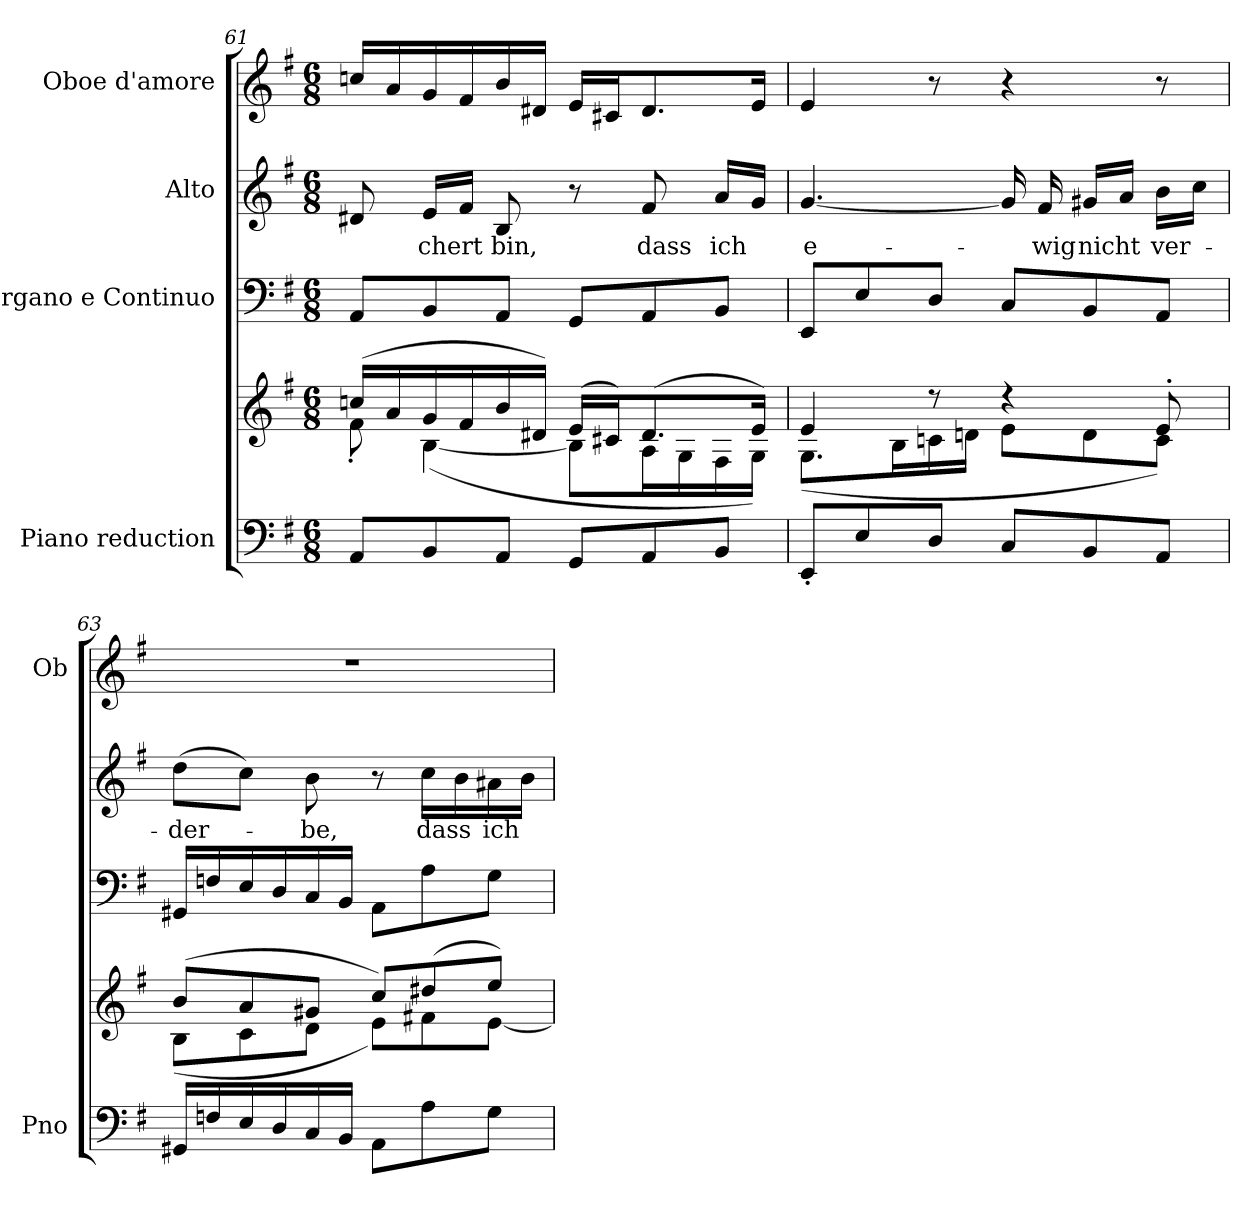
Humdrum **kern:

**kern	**kern	**kern	**kern	**text	**kern
*part4	*part4	*part3	*part2	*part2	*part1
*staff5	*staff4	*staff3	*staff2	*staff2	*staff1
*I"Piano reduction	*	*I"Organo e Continuo	*I"Alto	*	*I"Oboe d'amore
*I'Pno	*	*	*	*	*I'Ob
*clefF4	*clefG2	*clefF4	*clefG2	*	*clefG2
*k[f#]	*k[f#]	*k[f#]	*k[f#]	*	*k[f#]
*M6/8	*M6/8	*M6/8	*M6/8	*	*M6/8
=61	=61	=61	=61	=61	=61
*	*^	*	*	*	*
8AA/L	(>16ccn/LL	8f#'\	8AA/L	8d#X/	.	16ccn/LL
.	16a/	.	.	.	.	16a/
!	!	!	!	!	!LO:LY:b	!
8BB/	16g/	(<[4B\	8BB/	16e/LL	-chert	16g/
.	16f#/	.	.	16f#/JJ	.	16f#/
!	!	!	!	!	!LO:LY:b	!
8AA/J	16b/	.	8AA/J	8B/	bin,	16b/
.	16d#X/JJ)	.	.	.	.	16d#X/JJ
8GG/L	(>16e/LL	8B\L]	8GG/L	8r	.	16e/LL
.	16c#X/J)	.	.	.	.	16c#X/J
!	!	!	!	!	!LO:LY:b	!
8AA/	(>8.d#/	16A\L	8AA/	8f#/	dass	8.d#/
.	.	16G\	.	.	.	.
!	!	!	!	!	!LO:LY:b	!
8BB/J	.	16F#\	8BB/J	16a/LL	ich	.
.	16e/Jk)	16G\JJ)	.	16g/JJ	.	16e/Jk
!!LO:PB:g=z
=62	=62	=62	=62	=62	=62	=62
!	!	!	!	!	!LO:LY:b	!
8EE'/L	4e/	(<8.G\L	8EE/L	[4.g/	e-	4e/
8E/	.	.	8E/	.	.	.
.	.	16B\L	.	.	.	.
8D/J	8r	16cn\	8D/J	.	.	8r
.	.	16dn\JJ	.	.	.	.
8C/L	4r	8e\L	8C/L	16g/]	.	4r
!	!	!	!	!	!LO:LY:b	!
.	.	.	.	16f#/	-wig	.
!	!	!	!	!	!LO:LY:b	!
8BB/	.	8d\	8BB/	16g#X/LL	nicht	.
.	.	.	.	16a/JJ	.	.
!	!	!	!	!	!LO:LY:b	!
8AA/J	8e'/	8c\J)	8AA/J	16b\LL	ver-	8r
.	.	.	.	16cc\JJ	.	.
=63	=63	=63	=63	=63	=63	=63
!	!	!	!	!	!LO:LY:b	!
16GG#X/LL	(>8b/L	(<8B\L	16GG#X/LL	(>8dd\L	der-	2.r
16Fn/	.	.	16Fn/	.	.	.
16E/	8a/	8c\	16E/	8cc\J)	.	.
16D/	.	.	16D/	.	.	.
!	!	!	!	!	!LO:LY:b	!
16C/	8g#X/J	8d\J	16C/	8b\	be,	.
16BB/JJ	.	.	16BB/JJ	.	.	.
8AA\L	8cc/L)	8e\L)	8AA\L	8r	.	.
!	!	!	!	!	!LO:LY:b	!
8A\	(>8dd#X/	8f#X\	8A\	16cc\LL	dass	.
.	.	.	.	16b\	.	.
!	!	!	!	!	!LO:LY:b	!
8G\J	8ee/J)	[8e\J	8G\J	16a#X\	ich	.
.	.	.	.	16b\JJ	.	.
*	*v	*v	*	*	*	*
=	=	=	=	=	=
*-	*-	*-	*-	*-	*-
